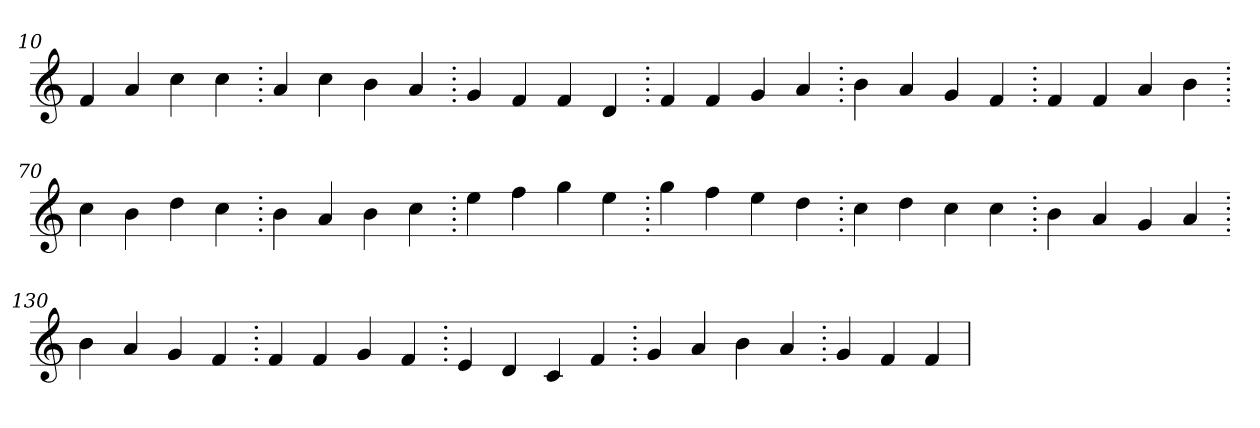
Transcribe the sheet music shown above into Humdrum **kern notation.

**kern
*part1
*staff1
*clefG2
=10.
4f
4a
4cc
4cc
=20.
4a
4cc
4b
4a
=30.
4g
4f
4f
4d
=40.
4f
4f
4g
4a
=50.
4b
4a
4g
4f
=60.
4f
4f
4a
4b
=70.
4cc
4b
4dd
4cc
=80.
4b
4a
4b
4cc
=90.
4ee
4ff
4gg
4ee
=100.
4gg
4ff
4ee
4dd
=110.
4cc
4dd
4cc
4cc
=120.
4b
4a
4g
4a
=130.
4b
4a
4g
4f
=140.
4f
4f
4g
4f
=150.
4e
4d
4c
4f
=160.
4g
4a
4b
4a
=170.
4g
4f
4f
=
*-
